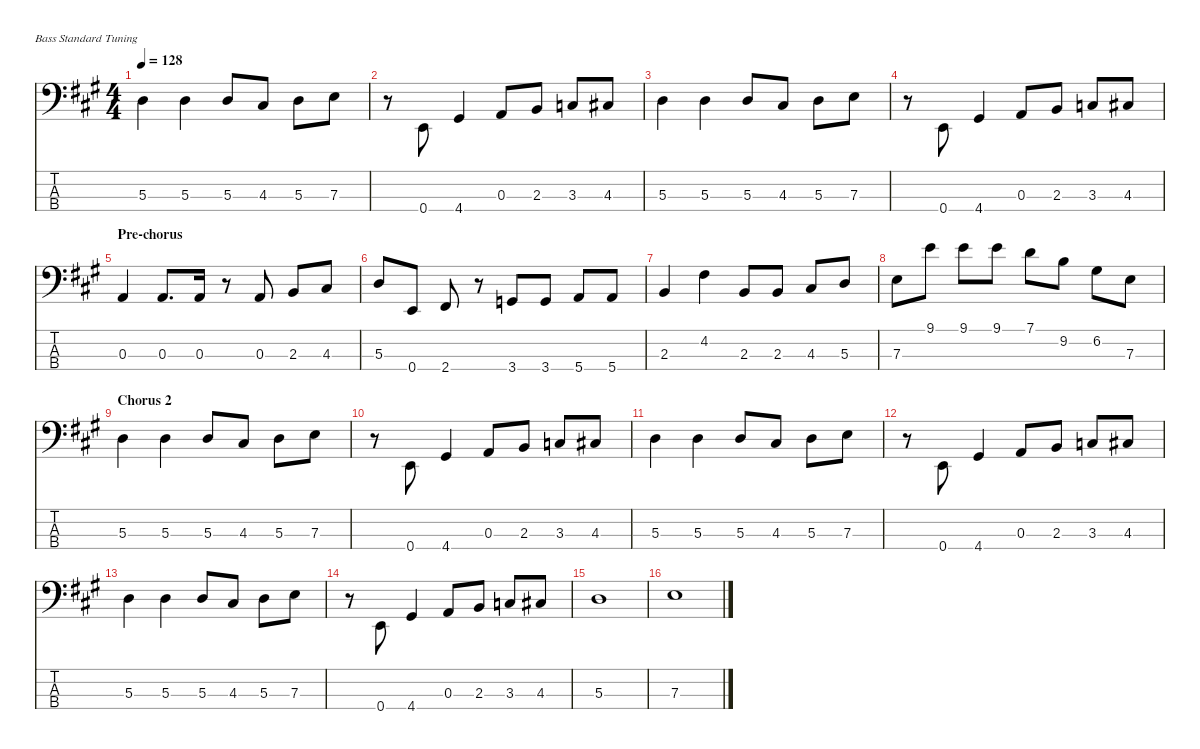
\defaultSystemsLayout 4
\hideDynamics
\bracketExtendMode nobrackets
\singleTrackTrackNamePolicy hidden
\multiTrackTrackNamePolicy hidden
\firstSystemTrackNameMode fullname
\firstSystemTrackNameOrientation horizontal
\otherSystemsTrackNameOrientation horizontal
\track ("Electric Bass" "E-Bass") {defaultSystemsLayout 4 instrument electricbassfinger}
\staff {score tabs}
\tuning (G2 D2 A1 E1)
\ts (4 4)
\tempo 128
\clef f4
\ks a
5.3{acc forcenatural}.4{dy fff beam Down} 5.3{acc forcenatural}.4{beam Down} 5.3{acc forcenatural}.8{beam Up} 4.3{acc #}.8{beam Up} 5.3{acc forcenatural}.8{beam Down} 7.3{acc forcenatural}.8{beam Down} |
r.8{beam Down} 0.4{acc forcenatural}.8{beam Up} 4.4{acc #}.4{beam Up} 0.3{acc forcenatural}.8{beam Up} 2.3{acc forcenatural}.8{beam Up} 3.3{acc forcenatural}.8{beam Up} 4.3{acc #}.8{beam Up} |
5.3{acc forcenatural}.4{beam Down} 5.3{acc forcenatural}.4{beam Down} 5.3{acc forcenatural}.8{beam Up} 4.3{acc #}.8{beam Up} 5.3{acc forcenatural}.8{beam Down} 7.3{acc forcenatural}.8{beam Down} |
r.8{beam Down} 0.4{acc forcenatural}.8{beam Up} 4.4{acc #}.4{beam Up} 0.3{acc forcenatural}.8{beam Up} 2.3{acc forcenatural}.8{beam Up} 3.3{acc forcenatural}.8{beam Up} 4.3{acc #}.8{beam Up} |
\section ("" "Pre-chorus")
0.3{acc forcenatural}.4{beam Up} 0.3{acc forcenatural}.8{d beam Up} 0.3{acc forcenatural}.16{beam Up} r.8{beam Up} 0.3{acc forcenatural}.8{beam Up} 2.3{acc forcenatural}.8{beam Up} 4.3{acc #}.8{beam Up} |
5.3{acc forcenatural}.8{beam Up} 0.4{acc forcenatural}.8{beam Up} 2.4{acc #}.8{beam Up} r.8{beam Up} 3.4{acc forcenatural}.8{beam Up} 3.4{acc forcenatural}.8{beam Up} 5.4{acc forcenatural}.8{beam Up} 5.4{acc forcenatural}.8{beam Up} |
2.3{acc forcenatural}.4{beam Up} 4.2{acc #}.4{beam Down} 2.3{acc forcenatural}.8{beam Up} 2.3{acc forcenatural}.8{beam Up} 4.3{acc #}.8{beam Up} 5.3{acc forcenatural}.8{beam Up} |
7.3{acc forcenatural}.8{beam Down} 9.1{acc forcenatural}.8{beam Down} 9.1{acc forcenatural}.8{beam Down} 9.1{acc forcenatural}.8{beam Down} 7.1{acc forcenatural}.8{beam Down} 9.2{acc forcenatural}.8{beam Down} 6.2{acc #}.8{beam Down} 7.3{acc forcenatural}.8{beam Down} |
\section ("" "Chorus 2")
5.3{acc forcenatural}.4{beam Down} 5.3{acc forcenatural}.4{beam Down} 5.3{acc forcenatural}.8{beam Up} 4.3{acc #}.8{beam Up} 5.3{acc forcenatural}.8{beam Down} 7.3{acc forcenatural}.8{beam Down} |
r.8{beam Down} 0.4{acc forcenatural}.8{beam Up} 4.4{acc #}.4{beam Up} 0.3{acc forcenatural}.8{beam Up} 2.3{acc forcenatural}.8{beam Up} 3.3{acc forcenatural}.8{beam Up} 4.3{acc #}.8{beam Up} |
5.3{acc forcenatural}.4{beam Down} 5.3{acc forcenatural}.4{beam Down} 5.3{acc forcenatural}.8{beam Up} 4.3{acc #}.8{beam Up} 5.3{acc forcenatural}.8{beam Down} 7.3{acc forcenatural}.8{beam Down} |
r.8{beam Down} 0.4{acc forcenatural}.8{beam Up} 4.4{acc #}.4{beam Up} 0.3{acc forcenatural}.8{beam Up} 2.3{acc forcenatural}.8{beam Up} 3.3{acc forcenatural}.8{beam Up} 4.3{acc #}.8{beam Up} |
5.3{acc forcenatural}.4{beam Down} 5.3{acc forcenatural}.4{beam Down} 5.3{acc forcenatural}.8{beam Up} 4.3{acc #}.8{beam Up} 5.3{acc forcenatural}.8{beam Down} 7.3{acc forcenatural}.8{beam Down} |
r.8{beam Down} 0.4{acc forcenatural}.8{beam Up} 4.4{acc #}.4{beam Up} 0.3{acc forcenatural}.8{beam Up} 2.3{acc forcenatural}.8{beam Up} 3.3{acc forcenatural}.8{beam Up} 4.3{acc #}.8{beam Up} |
5.3{acc forcenatural}.1{beam Down} |
7.3{acc forcenatural}.1{beam Down}
